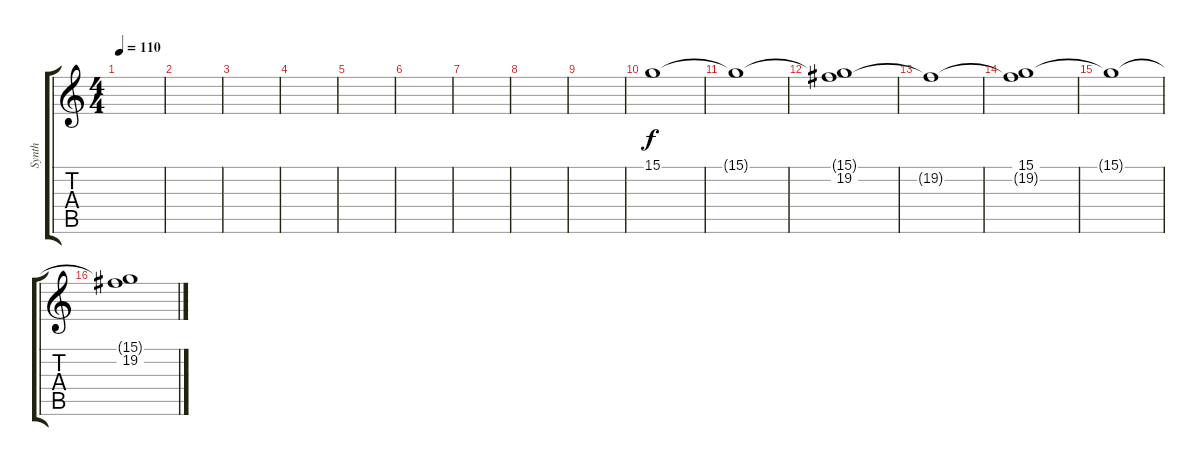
\track ("Synth" "Synth") {instrument synthstrings1}
\staff {score tabs}
\tuning (E4 B3 G3 D3 A2 E2) {hide}
\ts (4 4)
\tempo 110
\clef g2
\ks c
|
|
|
|
|
|
|
|
|
15.1.1 |
15.1{t}.1 |
(15.1{t} 19.2).1 |
19.2{t}.1 |
(15.1 19.2{t}).1 |
15.1{t}.1 |
(15.1{t} 19.2).1
